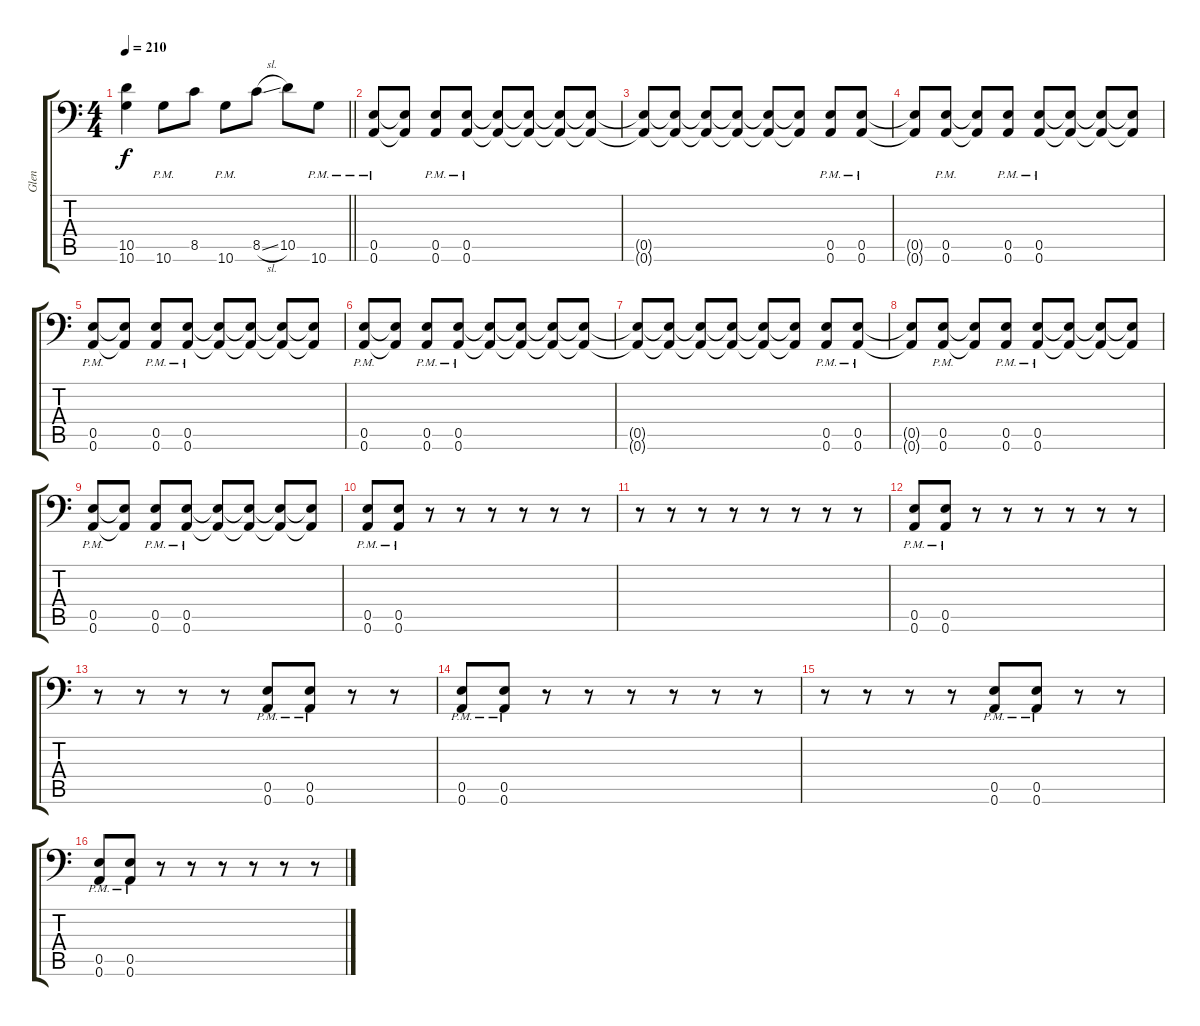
\track ("Glen" "Glen") {instrument distortionguitar}
\staff {score tabs}
\tuning (B3 Gb3 D3 A2 E2 A1) {hide}
\ts (4 4)
\tempo 210
\clef f4
\barLineRight lightlight
\ks c
(10.5 10.6).4{dy f} 10.6{pm}.8 8.5.8 10.6{pm}.8 8.5{sl}.8 10.5.8 10.6{pm}.8 |
\section ("" "")
(0.5{pm} 0.6{pm}).8 (0.5{t} 0.6{t}).8 (0.5{pm} 0.6{pm}).8 (0.5{pm} 0.6{pm}).8 (0.5{t} 0.6{t}).8 (0.5{t} 0.6{t}).8 (0.5{t} 0.6{t}).8 (0.5{t} 0.6{t}).8 |
(0.5{t} 0.6{t}).8 (0.5{t} 0.6{t}).8 (0.5{t} 0.6{t}).8 (0.5{t} 0.6{t}).8 (0.5{t} 0.6{t}).8 (0.5{t} 0.6{t}).8 (0.5{pm} 0.6{pm}).8 (0.5{pm} 0.6{pm}).8 |
(0.5{t} 0.6{t}).8 (0.5{pm} 0.6{pm}).8 (0.5{t} 0.6{t}).8 (0.5{pm} 0.6{pm}).8 (0.5{pm} 0.6{pm}).8 (0.5{t} 0.6{t}).8 (0.5{t} 0.6{t}).8 (0.5{t} 0.6{t}).8 |
(0.5{pm} 0.6{pm}).8 (0.5{t} 0.6{t}).8 (0.5{pm} 0.6{pm}).8 (0.5{pm} 0.6{pm}).8 (0.5{t} 0.6{t}).8 (0.5{t} 0.6{t}).8 (0.5{t} 0.6{t}).8 (0.5{t} 0.6{t}).8 |
(0.5{pm} 0.6{pm}).8 (0.5{t} 0.6{t}).8 (0.5{pm} 0.6{pm}).8 (0.5{pm} 0.6{pm}).8 (0.5{t} 0.6{t}).8 (0.5{t} 0.6{t}).8 (0.5{t} 0.6{t}).8 (0.5{t} 0.6{t}).8 |
(0.5{t} 0.6{t}).8 (0.5{t} 0.6{t}).8 (0.5{t} 0.6{t}).8 (0.5{t} 0.6{t}).8 (0.5{t} 0.6{t}).8 (0.5{t} 0.6{t}).8 (0.5{pm} 0.6{pm}).8 (0.5{pm} 0.6{pm}).8 |
(0.5{t} 0.6{t}).8 (0.5{pm} 0.6{pm}).8 (0.5{t} 0.6{t}).8 (0.5{pm} 0.6{pm}).8 (0.5{pm} 0.6{pm}).8 (0.5{t} 0.6{t}).8 (0.5{t} 0.6{t}).8 (0.5{t} 0.6{t}).8 |
(0.5{pm} 0.6{pm}).8 (0.5{t} 0.6{t}).8 (0.5{pm} 0.6{pm}).8 (0.5{pm} 0.6{pm}).8 (0.5{t} 0.6{t}).8 (0.5{t} 0.6{t}).8 (0.5{t} 0.6{t}).8 (0.5{t} 0.6{t}).8 |
(0.5{pm} 0.6{pm}).8 (0.5{pm} 0.6{pm}).8 r.8 r.8 r.8 r.8 r.8 r.8 |
r.8 r.8 r.8 r.8 r.8 r.8 r.8 r.8 |
(0.5{pm} 0.6{pm}).8 (0.5{pm} 0.6{pm}).8 r.8 r.8 r.8 r.8 r.8 r.8 |
r.8 r.8 r.8 r.8 (0.5{pm} 0.6{pm}).8 (0.5{pm} 0.6{pm}).8 r.8 r.8 |
(0.5{pm} 0.6{pm}).8 (0.5{pm} 0.6{pm}).8 r.8 r.8 r.8 r.8 r.8 r.8 |
r.8 r.8 r.8 r.8 (0.5{pm} 0.6{pm}).8 (0.5{pm} 0.6{pm}).8 r.8 r.8 |
(0.5{pm} 0.6{pm}).8 (0.5{pm} 0.6{pm}).8 r.8 r.8 r.8 r.8 r.8 r.8
